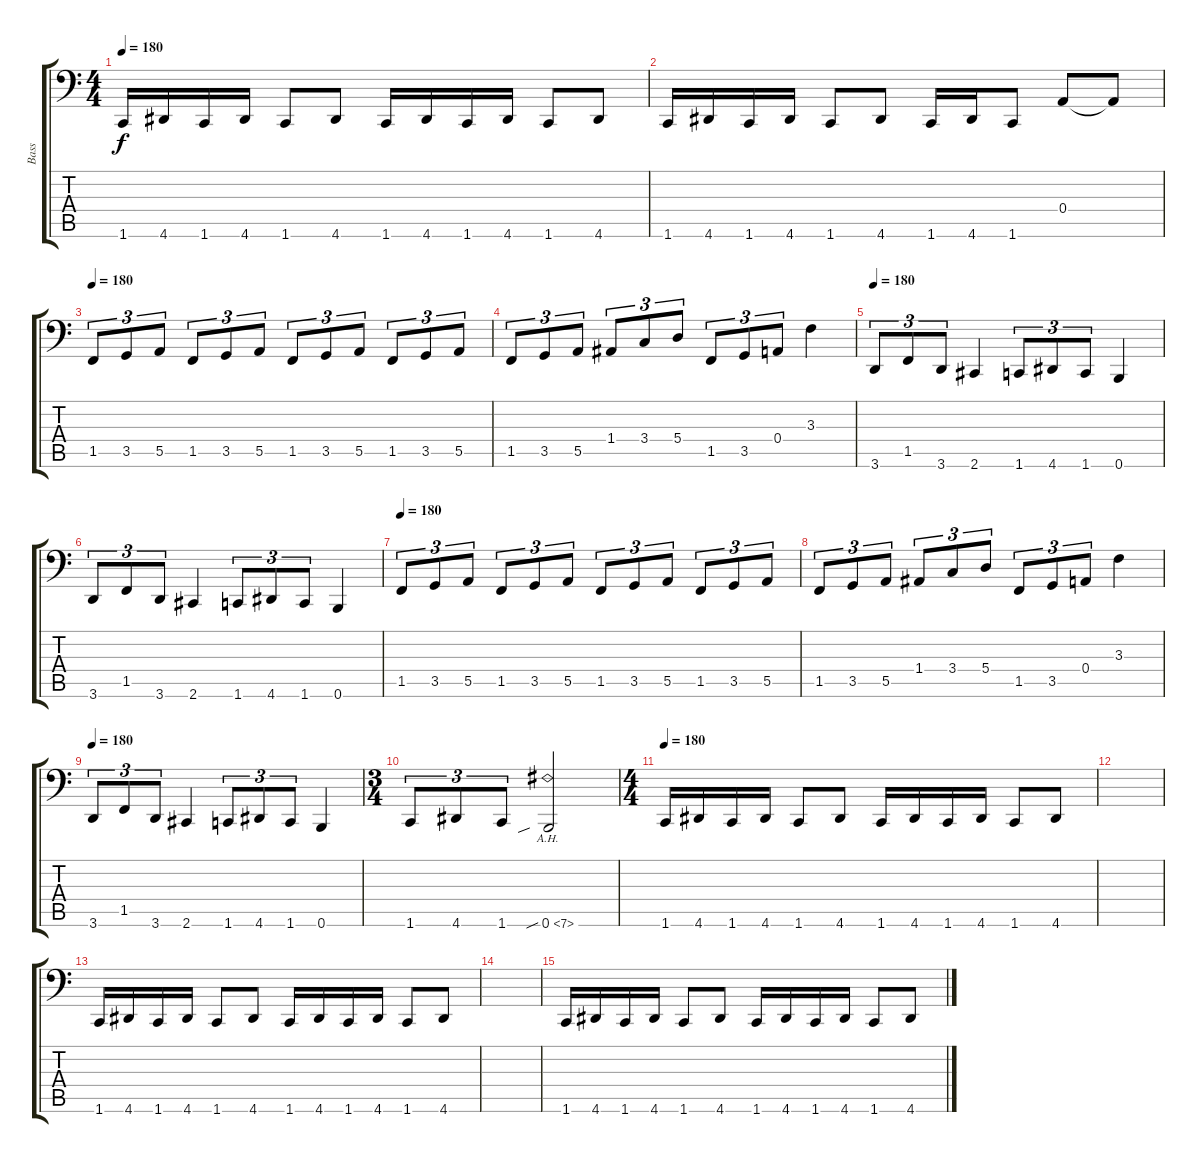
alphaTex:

\track ("Bass" "Bass") {instrument electricbassfinger}
\staff {score tabs}
\tuning (C3 G2 D2 A1 E1 B0) {hide}
\ts (4 4)
\tempo 180
\clef f4
\ks c
1.6.16{dy f} 4.6.16 1.6.16 4.6.16 1.6.8 4.6.8 1.6.16 4.6.16 1.6.16 4.6.16 1.6.8 4.6.8 |
1.6.16 4.6.16 1.6.16 4.6.16 1.6.8 4.6.8 1.6.16 4.6.16 1.6.8 0.4.8 0.4{t}.8 |
\tempo 180
1.5.8{tu (3 2)} 3.5.8{tu (3 2)} 5.5.8{tu (3 2)} 1.5.8{tu (3 2)} 3.5.8{tu (3 2)} 5.5.8{tu (3 2)} 1.5.8{tu (3 2)} 3.5.8{tu (3 2)} 5.5.8{tu (3 2)} 1.5.8{tu (3 2)} 3.5.8{tu (3 2)} 5.5.8{tu (3 2)} |
1.5.8{tu (3 2)} 3.5.8{tu (3 2)} 5.5.8{tu (3 2)} 1.4.8{tu (3 2)} 3.4.8{tu (3 2)} 5.4.8{tu (3 2)} 1.5.8{tu (3 2)} 3.5.8{tu (3 2)} 0.4.8{tu (3 2)} 3.3.4 |
\tempo 180
3.6.8{tu (3 2)} 1.5.8{tu (3 2)} 3.6.8{tu (3 2)} 2.6.4 1.6.8{tu (3 2)} 4.6.8{tu (3 2)} 1.6.8{tu (3 2)} 0.6.4 |
3.6.8{tu (3 2)} 1.5.8{tu (3 2)} 3.6.8{tu (3 2)} 2.6.4 1.6.8{tu (3 2)} 4.6.8{tu (3 2)} 1.6.8{tu (3 2)} 0.6.4 |
\tempo 180
1.5.8{tu (3 2)} 3.5.8{tu (3 2)} 5.5.8{tu (3 2)} 1.5.8{tu (3 2)} 3.5.8{tu (3 2)} 5.5.8{tu (3 2)} 1.5.8{tu (3 2)} 3.5.8{tu (3 2)} 5.5.8{tu (3 2)} 1.5.8{tu (3 2)} 3.5.8{tu (3 2)} 5.5.8{tu (3 2)} |
1.5.8{tu (3 2)} 3.5.8{tu (3 2)} 5.5.8{tu (3 2)} 1.4.8{tu (3 2)} 3.4.8{tu (3 2)} 5.4.8{tu (3 2)} 1.5.8{tu (3 2)} 3.5.8{tu (3 2)} 0.4.8{tu (3 2)} 3.3.4 |
\tempo 180
3.6.8{tu (3 2)} 1.5.8{tu (3 2)} 3.6.8{tu (3 2)} 2.6.4 1.6.8{tu (3 2)} 4.6.8{tu (3 2)} 1.6.8{tu (3 2)} 0.6.4 |
\ts (3 4)
1.6.8{tu (3 2)} 4.6.8{tu (3 2)} 1.6.8{tu (3 2)} 0.6{ah 7 sib}.2{instrument overdrivenguitar} |
\ts (4 4)
\tempo 180
1.6.16{instrument electricbassfinger} 4.6.16 1.6.16 4.6.16 1.6.8 4.6.8 1.6.16 4.6.16 1.6.16 4.6.16 1.6.8 4.6.8 |
|
1.6.16 4.6.16 1.6.16 4.6.16 1.6.8 4.6.8 1.6.16 4.6.16 1.6.16 4.6.16 1.6.8 4.6.8 |
|
1.6.16 4.6.16 1.6.16 4.6.16 1.6.8 4.6.8 1.6.16 4.6.16 1.6.16 4.6.16 1.6.8 4.6.8
